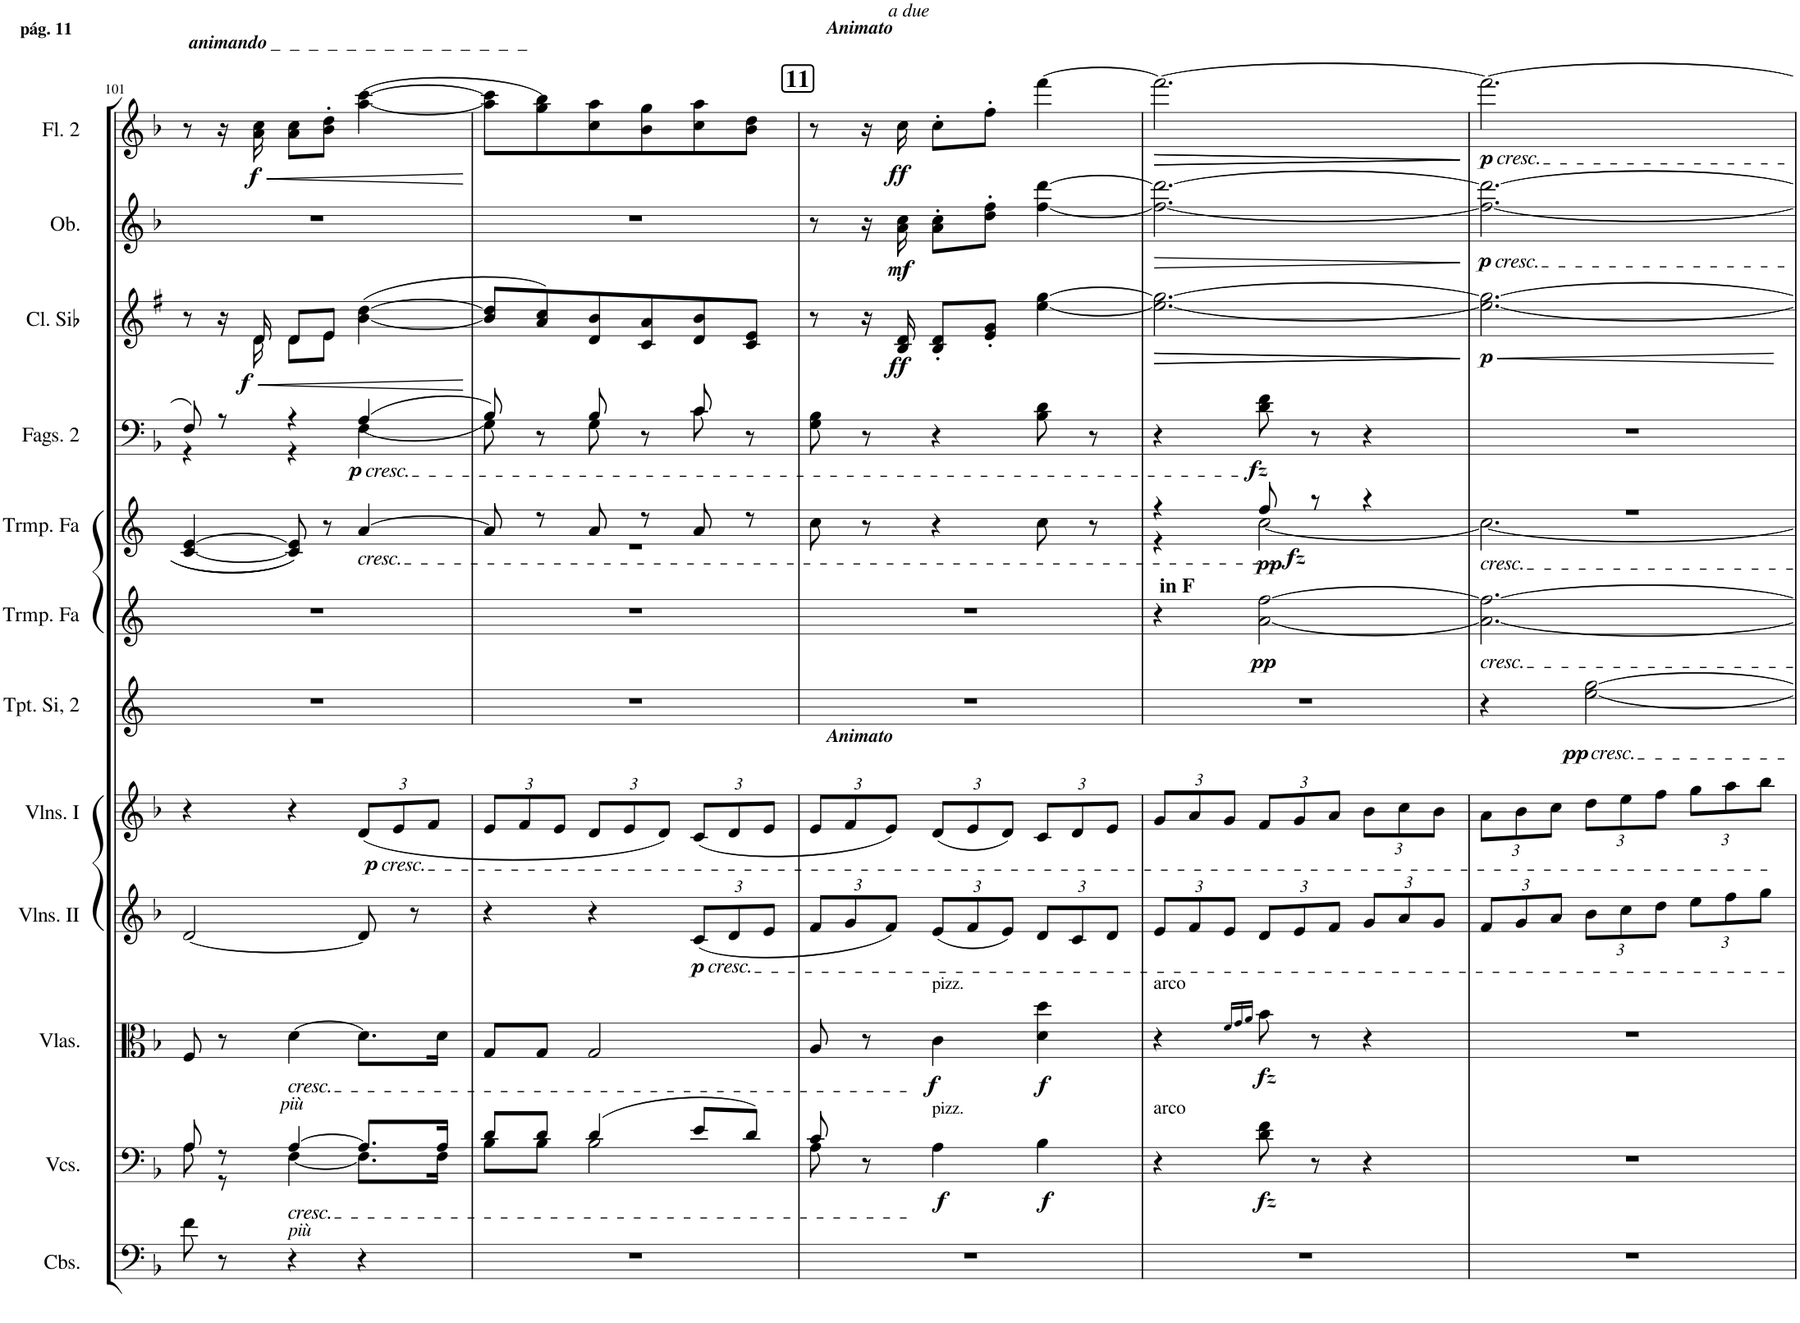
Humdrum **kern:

**kern	**kern	**dynam	**kern	**dynam	**kern	**dynam	**kern	**dynam	**kern	**dynam	**kern	**dynam	**kern	**dynam	**kern	**dynam	**kern	**dynam	**kern	**dynam	**kern	**dynam
*part12	*part11	*part11	*part10	*part10	*part9	*part9	*part8	*part8	*part7	*part7	*part6	*part6	*part5	*part5	*part4	*part4	*part3	*part3	*part2	*part2	*part1	*part1
*staff12	*staff11	*staff11	*staff10	*staff10	*staff9	*staff9	*staff8	*staff8	*staff7	*staff7	*staff6	*staff6	*staff5	*staff5	*staff4	*staff4	*staff3	*staff3	*staff2	*staff2	*staff1	*staff1
*I"Contrabajos	*I"Violonchelos	*	*I"Violas	*	*I"Violines II	*	*I"Violines I	*	*I"Trompeta en Si, 2	*	*I"Trompa en Fa, 2	*	*I"Trompa en Fa, 2	*	*I"Fagotes, 2	*	*I"Clarinete en Sib	*	*I"Oboes, 2	*	*I"Flautas 2	*
*I'Cbs.	*I'Vcs.	*	*I'Vlas.	*	*I'Vlns. II	*	*I'Vlns. I	*	*I'Tpt. Si, 2	*	*I'Trmp. Fa, 2	*	*I'Trmp. Fa, 2	*	*I'Fags. 2	*	*I'Cl. Sib	*	*I'Ob., 2	*	*I'Fl. 2	*
!!LO:PB:g=z
*clefF4	*clefF4	*	*clefC3	*	*clefG2	*	*clefG2	*	*clefG2	*	*clefG2	*	*clefG2	*	*clefF4	*	*clefG2	*	*clefG2	*	*clefG2	*
*Trd7c12	*	*	*	*	*	*	*	*	*Trd1c2	*	*Trd4c7	*	*Trd4c7	*	*	*	*Trd1c2	*	*	*	*	*
*k[b-]	*k[b-]	*	*k[b-]	*	*k[b-]	*	*k[b-]	*	*k[]	*	*k[]	*	*k[]	*	*k[b-]	*	*k[f#]	*	*k[b-]	*	*k[b-]	*
*M3/4	*M3/4	*	*M3/4	*	*M3/4	*	*M3/4	*	*M3/4	*	*M3/4	*	*M3/4	*	*M3/4	*	*M3/4	*	*M3/4	*	*M3/4	*
=101	=101	=101	=101	=101	=101	=101	=101	=101	=101	=101	=101	=101	=101	=101	=101	=101	=101	=101	=101	=101	=101	=101
*	*^	*	*	*	*	*	*	*	*	*	*	*	*	*	*^	*	*^	*	*	*	*	*
!	!	!	!	!	!	!	!	!	!	!	!	!	!	!	!	!	!	!	!	!	!	!	!	!LO:TX:a:B:t=pág. 11	!
8f\	8A/	8A\	.	8F/	.	[2d/	.	4r	.	2.r	.	2.r	.	[4c/ [4e/	.	8F/	4r	.	8r	8.ryy	.	2.r	.	8r	.
8r	8r	8r	.	8r	.	.	.	.	.	.	.	.	.	.	.	8r	.	.	16r	.	.	.	.	16r	.
!	!	!	!	!	!	!	!	!	!	!	!	!	!	!	!	!	!	!	!	!	!	!	!	!LO:TX:a:Bi:t=animando	!
!	!	!	!	!	!	!	!	!	!	!	!	!	!	!	!	!	!	!	!	!	!	!	!	!LO:TX:a:t=_  _  _  _  _  _  _  _  _  _  _  _  _  _	!
!	!	!	!	!	!	!	!	!	!	!	!	!	!	!	!	!	!	!	!	!	!LO:HP:b	!	!	!	!LO:HP:b
!	!	!	!	!	!	!	!	!	!	!	!	!	!	!	!	!	!	!	!	!	!LO:DY:n=1:b	!	!	!	!LO:DY:n=1:b
.	.	.	.	.	.	.	.	.	.	.	.	.	.	.	.	.	.	.	16d/	16d\	< f	.	.	16a\ 16cc\	< f
!	!	!	!	!LO:TX:b:i:t=più	!	!	!	!	!	!	!	!	!	!	!	!	!	!	!	!	!	!	!	!	!
!	!	!	!	!LO:TX:b:i:t=cresc.	!	!	!	!	!	!	!	!	!	!	!	!	!	!	!	!	!	!	!	!	!
!	!LO:TX:b:i:t=più	!	!	!	!	!	!	!	!	!	!	!	!	!	!	!	!	!	!	!	!	!	!	!	!
!	!LO:TX:b:i:t=cresc.	!	!	!	!	!	!	!	!	!	!	!	!	!	!	!	!	!	!	!	!	!	!	!	!
4r	[4A/	[4F\	.	[4d\	.	.	.	4r	.	.	.	.	.	8c/] 8e/]	.	4r	4r	.	8d/L	8d\L	.	.	.	8a\ 8cc\L	.
.	.	.	.	.	.	.	.	.	.	.	.	.	.	8r	.	.	.	.	8e/J	8e\J	.	.	.	8b-\' 8dd\'J	.
*	*	*	*	*	*	*	*	*Xbrackettup	*	*	*	*	*	*	*	*	*	*	*	*	*	*	*	*	*
!	!	!	!	!	!	!	!	!	!	!	!	!	!	!	!	!LO:TX:b:i:t=cresc.	!	!	!	!	!	!	!	!	!
!	!	!	!	!	!	!	!	!	!	!	!	!	!	!LO:TX:b:i:t=cresc.	!	!	!	!	!	!	!	!	!	!	!
!	!	!	!	!	!	!	!	!LO:TX:b:i:t=cresc.	!	!	!	!	!	!	!	!	!	!	!	!	!	!	!	!	!
!	!	!	!	!	!	!	!	!	!LO:DY:b	!	!	!	!	!	!	!	!	!LO:DY:b	!	!	!	!	!	!	!
4r	8.A/L]	8.F\L]	.	8.d\L]	.	8d/]	.	(12d/L	p	.	.	.	.	[4a/	.	(4A/	(4F\	p	([4b\ [4dd\	4ryy	.	.	.	([4aa\ [4ccc\	.
.	.	.	.	.	.	.	.	12e/	.	.	.	.	.	.	.	.	.	.	.	.	.	.	.	.	.
.	.	.	.	.	.	8r	.	.	.	.	.	.	.	.	.	.	.	.	.	.	.	.	.	.	.
.	.	.	.	.	.	.	.	12f/J	.	.	.	.	.	.	.	.	.	.	.	.	.	.	.	.	.
.	16A/Jk	16F\Jk	.	16d\Jk	.	.	.	.	.	.	.	.	.	.	.	.	.	.	.	.	.	.	.	.	.
*	*	*	*	*	*	*	*	*	*	*	*	*	*	*	*	*v	*v	*	*	*	*	*	*	*	*
*	*v	*v	*	*	*	*	*	*	*	*	*	*	*	*	*	*	*	*v	*v	*	*	*	*	*
.	.	.	.	.	.	.	.	.	.	.	.	.	.	.	.	.	.	[	.	.	.	[
=102	=102	=102	=102	=102	=102	=102	=102	=102	=102	=102	=102	=102	=102	=102	=102	=102	=102	=102	=102	=102	=102	=102
*	*^	*	*	*	*	*	*	*	*	*	*	*	*^	*	*^	*	*	*	*	*	*	*
2.r	8d/L	8B-\L	.	8G/L	.	4r	.	12e/L	.	2.r	.	2.r	.	8a/]	2.r	.	8B-/)	8G\)	.	8b/] 8dd/]L	.	2.r	.	8aa\] 8ccc\]L	.
.	.	.	.	.	.	.	.	12f/	.	.	.	.	.	.	.	.	.	.	.	.	.	.	.	.	.
.	8d/J	8B-\J	.	8G/J	.	.	.	.	.	.	.	.	.	8r	.	.	8r	8ryy	.	8a/ 8cc/)	.	.	.	8gg\ 8bb-\)	.
.	.	.	.	.	.	.	.	12e/J	.	.	.	.	.	.	.	.	.	.	.	.	.	.	.	.	.
.	(4d/	2B-\	.	2G/	.	4r	.	12d/L	.	.	.	.	.	8a/	.	.	8B-/	8G\	.	8d/ 8b/	.	.	.	8cc\ 8aa\	.
.	.	.	.	.	.	.	.	12e/	.	.	.	.	.	.	.	.	.	.	.	.	.	.	.	.	.
.	.	.	.	.	.	.	.	.	.	.	.	.	.	8r	.	.	8r	8ryy	.	8c/ 8a/	.	.	.	8b-\ 8gg\	.
.	.	.	.	.	.	.	.	12d/J)	.	.	.	.	.	.	.	.	.	.	.	.	.	.	.	.	.
*	*	*	*	*	*	*Xbrackettup	*	*	*	*	*	*	*	*	*	*	*	*	*	*	*	*	*	*	*
!	!	!	!	!	!	!LO:TX:b:i:t=cresc.	!	!	!	!	!	!	!	!	!	!	!	!	!	!	!	!	!	!	!
!	!	!	!	!	!	!	!LO:DY:b	!	!	!	!	!	!	!	!	!	!	!	!	!	!	!	!	!	!
.	8e/L	.	.	.	.	(12c/L	p	(12c/L	.	.	.	.	.	8a/	.	.	8c/	8c\	.	8d/ 8b/	.	.	.	8cc\ 8aa\	.
.	.	.	.	.	.	12d/	.	12d/	.	.	.	.	.	.	.	.	.	.	.	.	.	.	.	.	.
.	8d/J)	.	.	.	.	.	.	.	.	.	.	.	.	8r	.	.	8r	8ryy	.	8c/ 8e/J	.	.	.	8b-\ 8dd\J	.
.	.	.	.	.	.	12e/J	.	12e/J	.	.	.	.	.	.	.	.	.	.	.	.	.	.	.	.	.
*	*	*	*	*	*	*	*	*	*	*	*	*	*	*v	*v	*	*	*	*	*	*	*	*	*	*
*	*	*	*	*	*	*	*	*	*	*	*	*	*	*	*	*v	*v	*	*	*	*	*	*	*
=103	=103	=103	=103	=103	=103	=103	=103	=103	=103	=103	=103	=103	=103	=103	=103	=103	=103	=103	=103	=103	=103	=103	=103
!!LO:REH:place=s1:a:B:cj:fs=14:t=11
!	!	!	!	!	!	!	!	!	!	!	!	!	!	!	!	!	!	!	!	!	!	!LO:TX:a:Bi:t=Animato	!
!	!	!	!	!	!	!	!	!LO:TX:a:Bi:t=Animato	!	!	!	!	!	!	!	!	!	!	!	!	!	!	!
2.r	8c/	8A\	.	8A/	.	12f/L	.	12e/L	.	2.r	.	2.r	.	8cc\	.	8G\ 8B-\	.	8r	.	8r	.	8r	.
.	.	.	.	.	.	12g/	.	12f/	.	.	.	.	.	.	.	.	.	.	.	.	.	.	.
.	8r	8ryy	.	8r	.	.	.	.	.	.	.	.	.	8r	.	8r	.	16r	.	16r	.	16r	.
.	.	.	.	.	.	12f/J)	.	12e/J)	.	.	.	.	.	.	.	.	.	.	.	.	.	.	.
!	!	!	!	!	!	!	!	!	!	!	!	!	!	!	!	!	!	!	!	!	!	!LO:TX:a:i:t=a due	!
!	!	!	!	!	!	!	!	!	!	!	!	!	!	!	!	!	!	!	!LO:DY:b	!	!LO:DY:b	!	!LO:DY:b
.	.	.	.	.	.	.	.	.	.	.	.	.	.	.	.	.	.	16B/ 16d/	ff	16a\ 16cc\	mf	16cc\	ff
!	!	!	!	!LO:TX:a:t=pizz.	!	!	!	!	!	!	!	!	!	!	!	!	!	!	!	!	!	!	!
!	!LO:TX:a:t=pizz.	!	!	!	!	!	!	!	!	!	!	!	!	!	!	!	!	!	!	!	!	!	!
!	!	!	!LO:DY:b	!	!LO:DY:b	!	!	!	!	!	!	!	!	!	!	!	!	!	!	!	!	!	!
.	2ryy	4A\	f	4c\	f	(12e/L	.	(12d/L	.	.	.	.	.	4r	.	4r	.	8B/' 8d/'L	.	8a\' 8cc\'L	.	8cc'\L	.
.	.	.	.	.	.	12f/	.	12e/	.	.	.	.	.	.	.	.	.	.	.	.	.	.	.
.	.	.	.	.	.	.	.	.	.	.	.	.	.	.	.	.	.	8e/' 8g/'J	.	8dd\' 8ff\'J	.	8ff'\J	.
.	.	.	.	.	.	12e/J)	.	12d/J)	.	.	.	.	.	.	.	.	.	.	.	.	.	.	.
!	!	!	!LO:DY:b	!	!LO:DY:b	!	!	!	!	!	!	!	!	!	!	!	!	!	!	!	!	!	!
.	.	4B-\	f	4d\ 4dd\	f	12d/L	.	12c/L	.	.	.	.	.	8cc\	.	8B-\ 8d\	.	[4ee\ [4gg\	.	[4ff\ [4ddd\	.	[4fff\	.
.	.	.	.	.	.	12c/	.	12d/	.	.	.	.	.	.	.	.	.	.	.	.	.	.	.
.	.	.	.	.	.	.	.	.	.	.	.	.	.	8r	.	8r	.	.	.	.	.	.	.
.	.	.	.	.	.	12d/J	.	12e/J	.	.	.	.	.	.	.	.	.	.	.	.	.	.	.
*	*v	*v	*	*	*	*	*	*	*	*	*	*	*	*	*	*	*	*	*	*	*	*	*
=104	=104	=104	=104	=104	=104	=104	=104	=104	=104	=104	=104	=104	=104	=104	=104	=104	=104	=104	=104	=104	=104	=104
*	*	*	*	*	*	*	*	*	*	*	*	*	*^	*	*	*	*	*	*	*	*	*
!	!	!	!	!	!	!	!	!	!	!	!LO:TX:a:B:t=in F	!	!	!	!	!	!	!	!	!	!	!	!
!	!	!	!LO:TX:a:t=arco	!	!	!	!	!	!	!	!	!	!	!	!	!	!	!	!	!	!	!	!
!	!LO:TX:a:t=arco	!	!	!	!	!	!	!	!	!	!	!	!	!	!	!	!	!	!	!	!	!	!
!	!	!	!	!	!	!	!	!	!	!	!	!	!	!	!	!	!	!	!LO:HP:b	!	!	!	!
!	!	!	!	!	!	!	!	!	!	!	!	!	!	!	!	!	!	!	!LO:HP:n=1:b	!	!LO:HP:b	!	!LO:HP:b
!	!	!	!	!	!	!	!	!	!	!	!	!	!	!	!	!	!	!	!	!	!	!	!LO:HP:n=1:b
2.r	4r	.	4r	.	12e/L	.	12g/L	.	2.r	.	4r	.	4r	4r	.	4r	.	2.ee\_ 2.gg\_	> >	2.ff\_ 2.ddd\_	>	2.fff\_	> >
.	.	.	.	.	12f/	.	12a/	.	.	.	.	.	.	.	.	.	.	.	.	.	.	.	.
.	.	.	.	.	12e/J	.	12g/J	.	.	.	.	.	.	.	.	.	.	.	.	.	.	.	.
.	.	.	16qf/LL	.	.	.	.	.	.	.	.	.	.	.	.	.	.	.	.	.	.	.	.
.	.	.	16qg/	.	.	.	.	.	.	.	.	.	.	.	.	.	.	.	.	.	.	.	.
.	.	.	16qa/JJ	.	.	.	.	.	.	.	.	.	.	.	.	.	.	.	.	.	.	.	.
!	!	!LO:DY:b	!	!LO:DY:b	!	!	!	!	!	!	!	!LO:DY:b	!	!	!LO:DY:b	!	!	!	!	!	!	!	!
!	!	!	!	!	!	!	!	!	!	!	!	!	!	!	!LO:DY:n=1:b	!	!LO:DY:b	!	!	!	!	!	!
.	8d\ 8f\	fz	8b-\	fz	12d/L	.	12f/L	.	.	.	[2a\ [2ff\	pp	8ff/	[2cc\	fz pp	8d\ 8f\	fz	.	.	.	.	.	.
.	.	.	.	.	12e/	.	12g/	.	.	.	.	.	.	.	.	.	.	.	.	.	.	.	.
.	8r	.	8r	.	.	.	.	.	.	.	.	.	8r	.	.	8r	.	.	.	.	.	.	.
.	.	.	.	.	12f/J	.	12a/J	.	.	.	.	.	.	.	.	.	.	.	.	.	.	.	.
.	4r	.	4r	.	12g/L	.	12b-\L	.	.	.	.	.	4r	.	.	4r	.	.	.	.	.	.	.
.	.	.	.	.	12a/	.	12cc\	.	.	.	.	.	.	.	.	.	.	.	.	.	.	.	.
.	.	.	.	.	12g/J	.	12b-\J	.	.	.	.	.	.	.	.	.	.	.	.	.	.	.	.
*	*	*	*	*	*	*	*	*	*	*	*	*	*v	*v	*	*	*	*	*	*	*	*	*
.	.	.	.	.	.	.	.	.	.	.	.	.	.	.	.	.	.	]	.	]	.	]
=105	=105	=105	=105	=105	=105	=105	=105	=105	=105	=105	=105	=105	=105	=105	=105	=105	=105	=105	=105	=105	=105	=105
*	*	*	*	*	*	*	*	*	*	*	*	*	*^	*	*	*	*	*	*	*	*	*
!	!	!	!	!	!	!	!	!	!	!	!	!	!	!	!	!	!	!	!	!	!	!LO:TX:b:i:t=cresc.	!
!	!	!	!	!	!	!	!	!	!	!	!	!	!	!	!	!	!	!	!	!LO:TX:b:i:t=cresc.	!	!	!
!	!	!	!	!	!	!	!	!	!	!	!	!	!LO:TX:b:i:t=cresc.	!	!	!	!	!	!	!	!	!	!
!	!	!	!	!	!	!	!	!	!	!	!LO:TX:b:i:t=cresc.	!	!	!	!	!	!	!	!	!	!	!	!
!	!	!	!	!	!	!	!	!	!	!	!	!	!	!	!	!	!	!	!LO:DY:b	!	!LO:DY:b	!	!LO:DY:b
2.r	2.r	.	2.r	.	12f/L	.	12a\L	.	4r	.	2.a\_ 2.ff\_	.	2.r	2.cc\_	.	2.r	.	2.ee\_ 2.gg\_	p	2.ff\_ 2.ddd\_	p	2.fff\_	p
.	.	.	.	.	12g/	.	12b-\	.	.	.	.	.	.	.	.	.	.	.	.	.	.	.	.
.	.	.	.	.	12a/J	.	12cc\J	.	.	.	.	.	.	.	.	.	.	.	.	.	.	.	.
!	!	!	!	!	!	!	!	!	!LO:TX:b:i:t=cresc.	!	!	!	!	!	!	!	!	!	!	!	!	!	!
!	!	!	!	!	!	!	!	!	!	!LO:DY:b	!	!	!	!	!	!	!	!	!	!	!	!	!
.	.	.	.	.	12b-\L	.	12dd\L	.	[2ee\ [2gg\	pp	.	.	.	.	.	.	.	.	.	.	.	.	.
.	.	.	.	.	12cc\	.	12ee\	.	.	.	.	.	.	.	.	.	.	.	.	.	.	.	.
.	.	.	.	.	12dd\J	.	12ff\J	.	.	.	.	.	.	.	.	.	.	.	.	.	.	.	.
.	.	.	.	.	12ee\L	.	12gg\L	.	.	.	.	.	.	.	.	.	.	.	.	.	.	.	.
.	.	.	.	.	12ff\	.	12aa\	.	.	.	.	.	.	.	.	.	.	.	.	.	.	.	.
.	.	.	.	.	12gg\J	.	12bb-\J	.	.	.	.	.	.	.	.	.	.	.	.	.	.	.	.
*	*	*	*	*	*	*	*	*	*	*	*	*	*v	*v	*	*	*	*	*	*	*	*	*
.	.	.	.	.	.	.	.	.	.	.	.	.	.	.	.	.	.	]	.	.	.	]
=	=	=	=	=	=	=	=	=	=	=	=	=	=	=	=	=	=	=	=	=	=	=
*-	*-	*-	*-	*-	*-	*-	*-	*-	*-	*-	*-	*-	*-	*-	*-	*-	*-	*-	*-	*-	*-	*-
